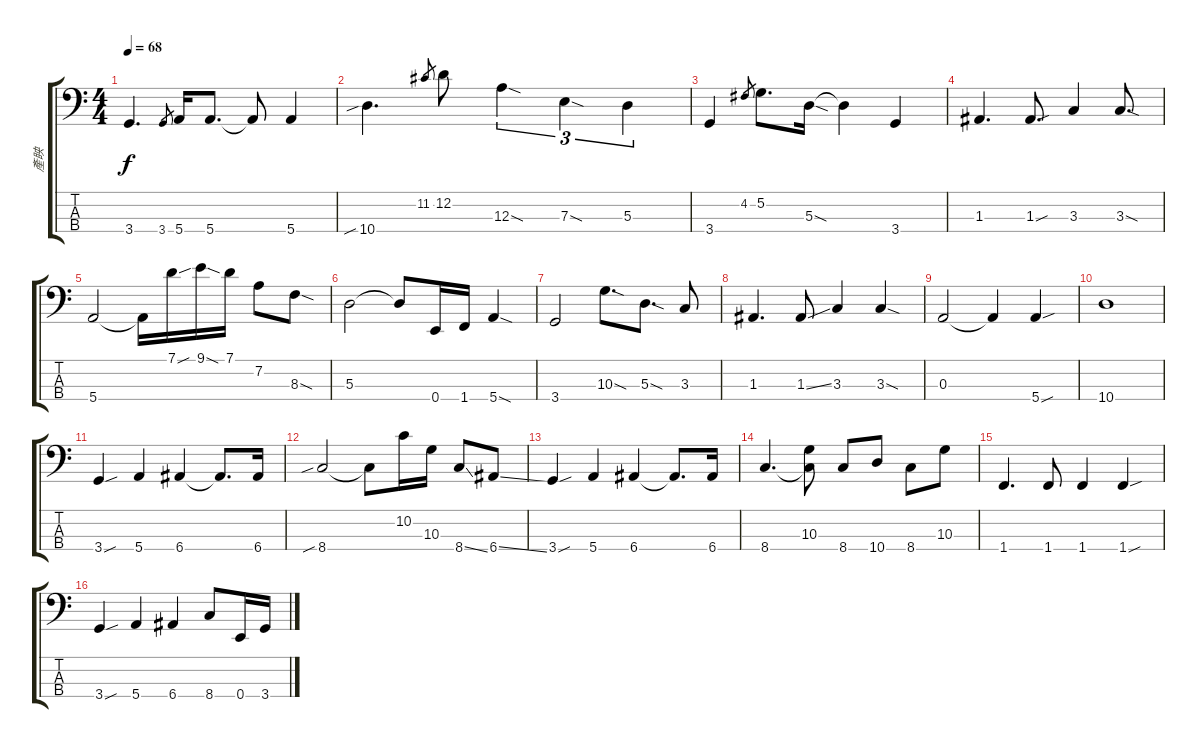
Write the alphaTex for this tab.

\track ("產眏" "產眏") {instrument fretlessbass}
\staff {score tabs}
\tuning (G2 D2 A1 E1) {hide}
\ts (4 4)
\tempo 68
\clef f4
\ks c
3.4.4{d dy f} 3.4.8{gr} 5.4.16 5.4.8{d} 5.4{t}.8 5.4.4 |
10.4{sib}.4{d} 11.2.8{gr} 12.2.8 12.3{sod}.4{tu (3 2)} 7.3{sod}.4{tu (3 2)} 5.3.4{tu (3 2)} |
3.4.4 4.2.8{gr} 5.2.8{d} 5.3{sod}.16 5.3{t}.4 3.4.4 |
1.3.4{d} 1.3{sou}.8{d} 3.3.4 3.3{sod}.8{d} |
5.4.2 5.4{t}.16 7.1{sou}.16 9.1{sod}.16 7.1.16 7.2.8 8.3{sod}.8 |
5.3.2 5.3{t}.8 0.4.16 1.4.16 5.4{sod}.4 |
3.4.2 10.3{sod}.8{d} 5.3{sod}.8{d} 3.3.8 |
1.3.4{d} 1.3{ss}.8 3.3.4 3.3{sod}.4 |
0.3.2 0.3{t}.4 5.4{sou}.4 |
10.4.1 |
3.4{sou}.4 5.4.4 6.4.4 6.4{t}.8{d} 6.4.16 |
8.4{sib}.2 8.4{t}.8 10.2.16 10.3.16 8.4{ss}.8 6.4{ss}.8 |
3.4{sou}.4 5.4.4 6.4.4 6.4{t}.8{d} 6.4.16 |
8.4.4{d} (10.3 8.4{t}).8 8.4.8 10.4.8 8.4.8 10.3.8 |
1.4.4{d} 1.4.8 1.4.4 1.4{sou}.4 |
3.4{sou}.4 5.4.4 6.4.4 8.4.8 0.4.16 3.4.16
